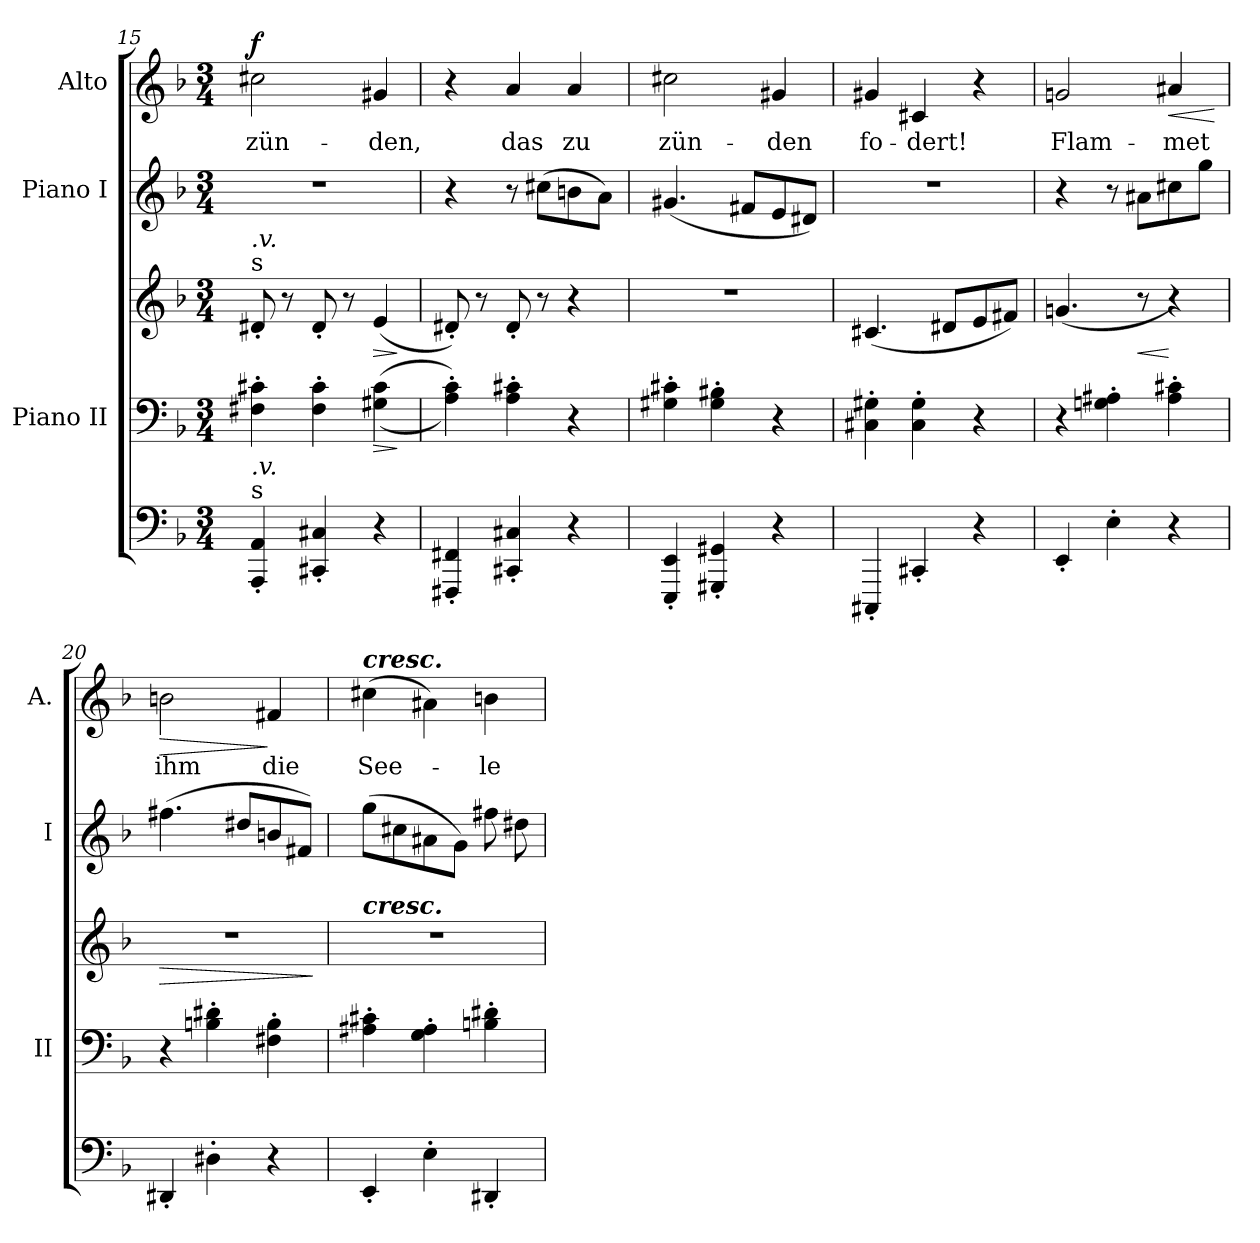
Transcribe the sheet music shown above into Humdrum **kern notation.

**kern	**kern	**dynam	**kern	**dynam	**kern	**kern	**text	**dynam
*part5	*part4	*part4	*part3	*part3	*part2	*part1	*part1	*part1
*staff5	*staff4	*staff4	*staff3	*staff3	*staff2	*staff1	*staff1	*staff1
*	*I"Piano II	*	*	*	*I"Piano I	*I"Alto	*	*
*	*I'II	*	*	*	*I'I	*I'A.	*	*
*clefF4	*clefF4	*	*clefG2	*	*clefG2	*clefG2	*	*
*k[b-]	*k[b-]	*	*k[b-]	*	*k[b-]	*k[b-]	*	*
*F:	*F:	*	*F:	*	*F:	*F:	*	*
*M3/4	*M3/4	*	*M3/4	*	*M3/4	*M3/4	*	*
=15	=15	=15	=15	=15	=15	=15	=15	=15
!	!	!	!	!	!LO:N:vis=1	!	!	!
!	!	!	!LO:TX:a:t=s	!	!	!	!	!
!	!	!	!LO:TX:i:t=.v.	!	!	!	!	!
!LO:TX:a:t=s	!	!	!	!	!	!	!	!
!LO:TX:i:t=.v.	!	!	!	!	!	!	!	!
!	!	!	!	!	!	!	!LO:LY:b:color=#000000	!
4AAAi/' 4AAi'	4F#Xi\' 4c#Xi'	.	8d#X'i/	.	2.r	2cc#Xi\	zün-	f
.	.	.	8r	.	.	.	.	.
4CC#Xi/' 4C#Xi'	4F#i\' 4c#i'	.	8d#'i/	.	.	.	.	.
.	.	.	8r	.	.	.	.	.
!	!	!LO:HP:b	!	!LO:HP:b	!	!	!	!
!	!	!	!	!	!	!	!LO:LY:b:color=#000000	!
4r	((4G#Xi\ 4c#i	>	(4ei/	>	.	4g#Xi/	-den,	.
.	.	]	.	]	.	.	.	.
=16	=16	=16	=16	=16	=16	=16	=16	=16
4FFF#Xi/' 4FF#Xi'	4Ai\' 4ci'))	.	8d#X'i/)	.	4r	4r	.	.
.	.	.	8r	.	.	.	.	.
!	!	!	!	!	!	!	!LO:LY:b:color=#000000	!
4CC#Xi/' 4C#Xi'	4Ai\' 4c#Xi'	.	8d#'i/	.	8r	4ai/	das	.
.	.	.	8r	.	(8cc#Xi\L	.	.	.
!	!	!	!	!	!	!	!LO:LY:b:color=#000000	!
4r	4r	.	4r	.	8bni\	4ai/	zu	.
.	.	.	.	.	8ai\J)	.	.	.
=17	=17	=17	=17	=17	=17	=17	=17	=17
!	!	!	!LO:N:vis=1	!	!	!	!	!
!	!	!	!	!	!	!	!LO:LY:b:color=#000000	!
4EEEi/' 4EEi'	4G#Xi\' 4c#Xi'	.	2.r	.	(4.g#Xi/	2cc#Xi\	zün-	.
4GGG#Xi/' 4GG#Xi'	4G#i\' 4B#Xi'	.	.	.	.	.	.	.
.	.	.	.	.	8f#Xi/L	.	.	.
!	!	!	!	!	!	!	!LO:LY:b:color=#000000	!
4r	4r	.	.	.	8ei/	4g#Xi/	-den	.
.	.	.	.	.	8d#Xi/J)	.	.	.
!!LO:PB:g=z
=18	=18	=18	=18	=18	=18	=18	=18	=18
!	!	!	!	!	!LO:N:vis=1	!	!	!
!	!	!	!	!	!	!	!LO:LY:b:color=#000000	!
4CCC#X'i/	4C#Xi\' 4G#Xi'	.	(4.c#Xi/	.	2.r	4g#Xi/	fo-	.
!	!	!	!	!	!	!	!LO:LY:b:color=#000000	!
4CC#X'i/	4C#i\' 4G#i'	.	.	.	.	4c#Xi/	-dert!	.
.	.	.	8d#Xi/L	.	.	.	.	.
4r	4r	.	8ei/	.	.	4r	.	.
.	.	.	8f#Xi/J)	.	.	.	.	.
=19	=19	=19	=19	=19	=19	=19	=19	=19
!	!	!	!	!	!	!	!LO:LY:b:color=#000000	!
4EE'i/	4r	.	(4.gni/	.	4r	2gni/	Flam-	.
4E'i\	4Gni\' 4A#Xi'	.	.	.	8r	.	.	.
!	!	!	!	!LO:HP:b	!	!	!	!
.	.	.	8r	<	8a#Xi\L	.	.	.
!	!	!	!	!	!	!	!LO:LY:b:color=#000000	!LO:HP:b
4r	4A#i\' 4c#Xi'	.	4r)	[	8cc#Xi\	4a#Xi/	-met	<
.	.	.	.	.	8ggi\J	.	.	.
.	.	.	.	.	.	.	.	[
=20	=20	=20	=20	=20	=20	=20	=20	=20
!	!	!	!LO:N:vis=1	!LO:HP:b	!	!	!	!
!	!	!	!	!	!	!	!LO:LY:b:color=#000000	!LO:HP:b
4DD#X'i/	4r	.	2.r	>	(4.ff#Xi\	2bni\	ihm	>
4D#X'i\	4Bni\' 4d#Xi'	.	.	.	.	.	.	.
.	.	.	.	.	8dd#Xi/L	.	.	.
!	!	!	!	!	!	!	!LO:LY:b:color=#000000	!
4r	4F#Xi\' 4Bi'	.	.	.	8bni/	4f#Xi/	die	]
.	.	.	.	.	8f#Xi/J)	.	.	.
.	.	.	.	]	.	.	.	.
=21	=21	=21	=21	=21	=21	=21	=21	=21
!	!	!	!LO:N:vis=1	!	!	!	!	!
!	!	!	!	!	!	!LO:TX:a:Bi:t=cresc.	!	!
!	!	!	!LO:TX:a:Bi:t=cresc.	!	!	!	!	!
!	!	!	!	!	!	!	!LO:LY:b:color=#000000	!
4EE'i/	4A#Xi\' 4c#Xi'	.	2.r	.	(8ggi\L	(4cc#Xi\	See-	.
.	.	.	.	.	8cc#Xi\	.	.	.
4E'i\	4Gi\' 4A#i'	.	.	.	8a#Xi\	4a#Xi\)	.	.
.	.	.	.	.	8gi\J)	.	.	.
!	!	!	!	!	!	!	!LO:LY:b:color=#000000	!
4DD#X'i/	4Bni\' 4d#Xi'	.	.	.	8ff#Xi\L	4bni\	-le	.
.	.	.	.	.	8dd#Xi\	.	.	.
=	=	=	=	=	=	=	=	=
*-	*-	*-	*-	*-	*-	*-	*-	*-
